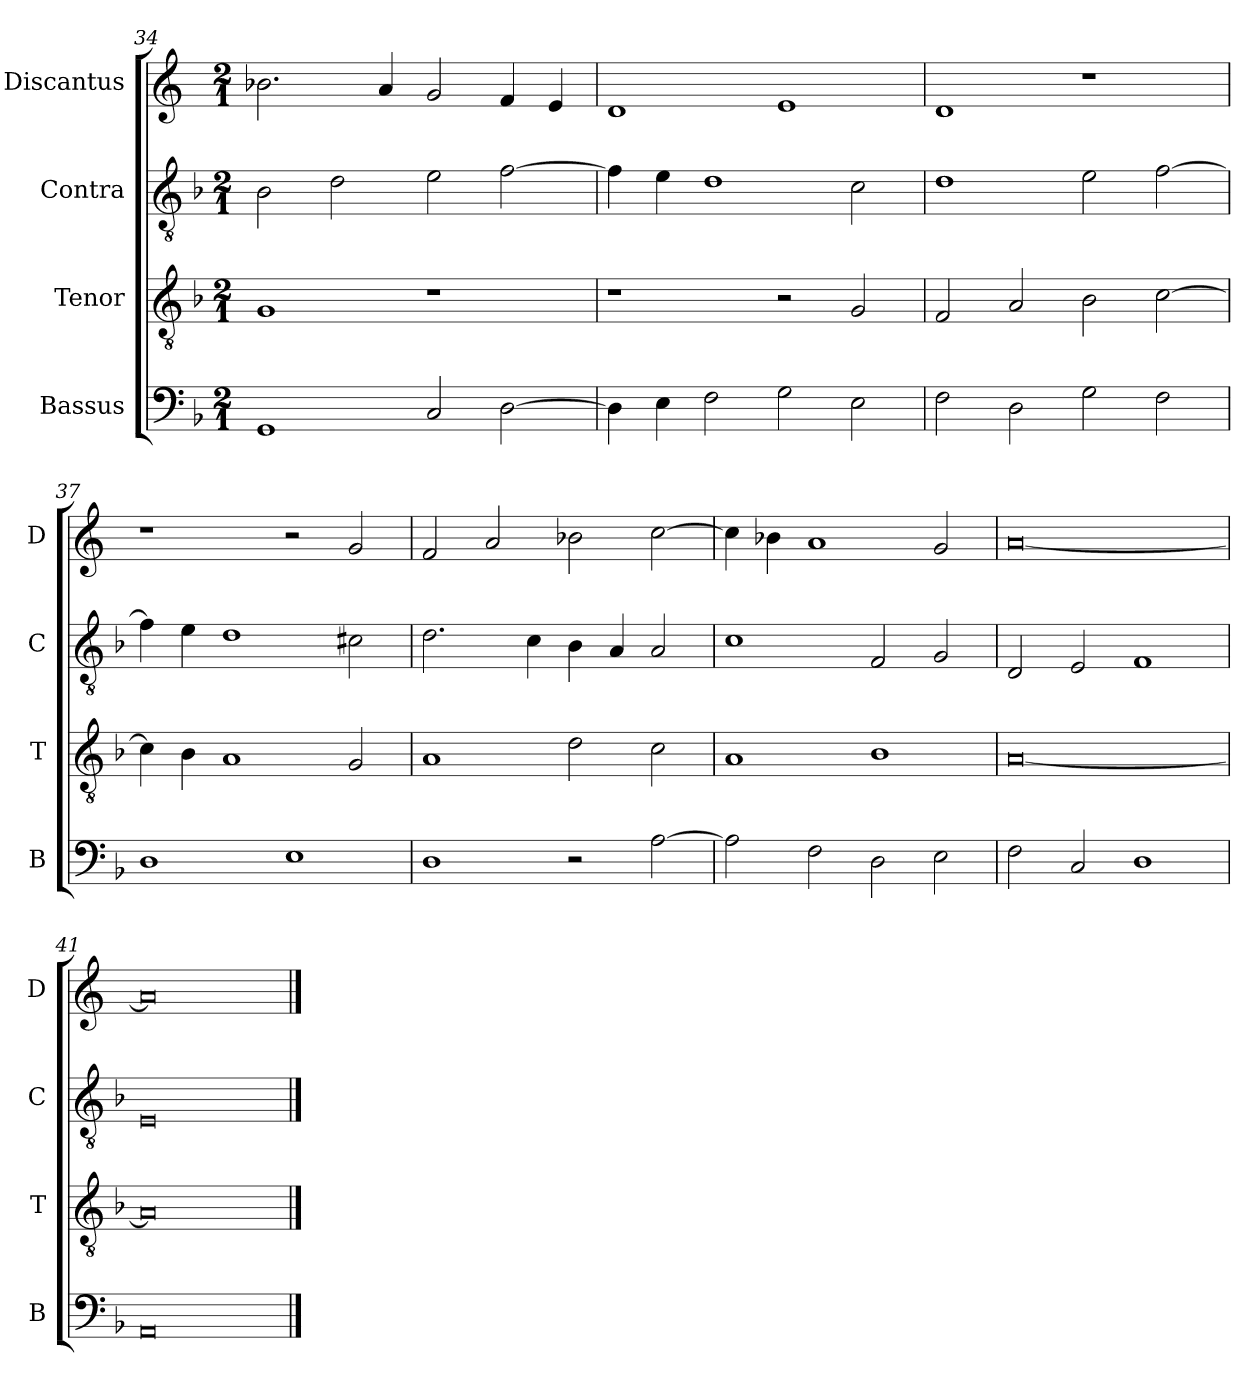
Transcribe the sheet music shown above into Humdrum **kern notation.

**kern	**kern	**kern	**kern
*part4	*part3	*part2	*part1
*staff4	*staff3	*staff2	*staff1
*I"Bassus	*I"Tenor	*I"Contra	*I"Discantus
*I'B	*I'T	*I'C	*I'D
*clefF4	*clefGv2	*clefGv2	*clefG2
*k[b-]	*k[b-]	*k[b-]	*k[]
*M2/1	*M2/1	*M2/1	*M2/1
=34	=34	=34	=34
1GG	1G	2B-\	2.b-X\
.	.	2d\	.
.	.	.	4a/
2C/	1r	2e\	2g/
[2D\	.	[2f\	4f/
.	.	.	4e/
=35	=35	=35	=35
4D\]	1r	4f\]	1d
4E\	.	4e\	.
2F\	.	1d	.
2G\	2r	.	1e
2E\	2G/	2c\	.
=36	=36	=36	=36
2F\	2F/	1d	1d
2D\	2A/	.	.
2G\	2B-\	2e\	1r
2F\	[2c\	[2f\	.
=37	=37	=37	=37
1D	4c\]	4f\]	1r
.	4B-\	4e\	.
.	1A	1d	.
1E	.	.	2r
.	2G/	2c#X\	2g/
=38	=38	=38	=38
1D	1A	2.d\	2f/
.	.	.	2a/
.	.	4c\	.
2r	2d\	4B-\	2b-X\
.	.	4A/	.
[2A\	2c\	2A/	[2cc\
=39	=39	=39	=39
2A\]	1A	1c	4cc\]
.	.	.	4b-X\
2F\	.	.	1a
2D\	1B-	2F/	.
2E\	.	2G/	2g/
=40	=40	=40	=40
2F\	[0A	2D/	[0a
2C/	.	2E/	.
1D	.	1F	.
=41	=41	=41	=41
0AA	0A]	0E	0a]
==	==	==	==
*-	*-	*-	*-
